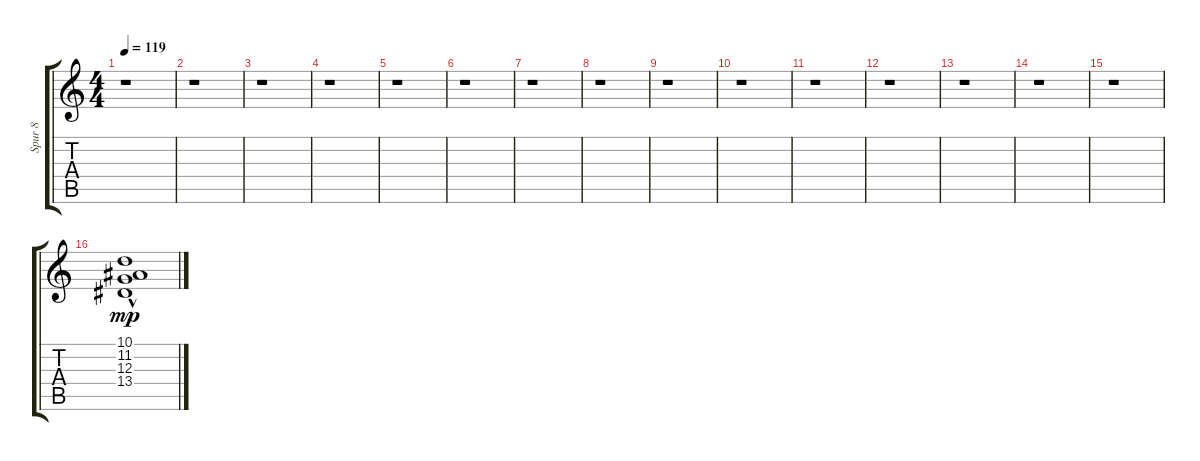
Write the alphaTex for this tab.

\track ("Spur 8" "Spur 8") {instrument cello}
\staff {score tabs}
\tuning (E4 B3 G3 D3 A2 E2) {hide}
\ts (4 4)
\tempo 119
\clef g2
\ks c
r.1{dy f} |
r.1 |
r.1 |
r.1 |
r.1 |
r.1 |
r.1 |
r.1 |
r.1 |
r.1 |
r.1 |
r.1 |
r.1 |
r.1 |
r.1 |
(10.1 11.2{hac} 12.3{hac} 13.4{hac}).1{dy mp}
